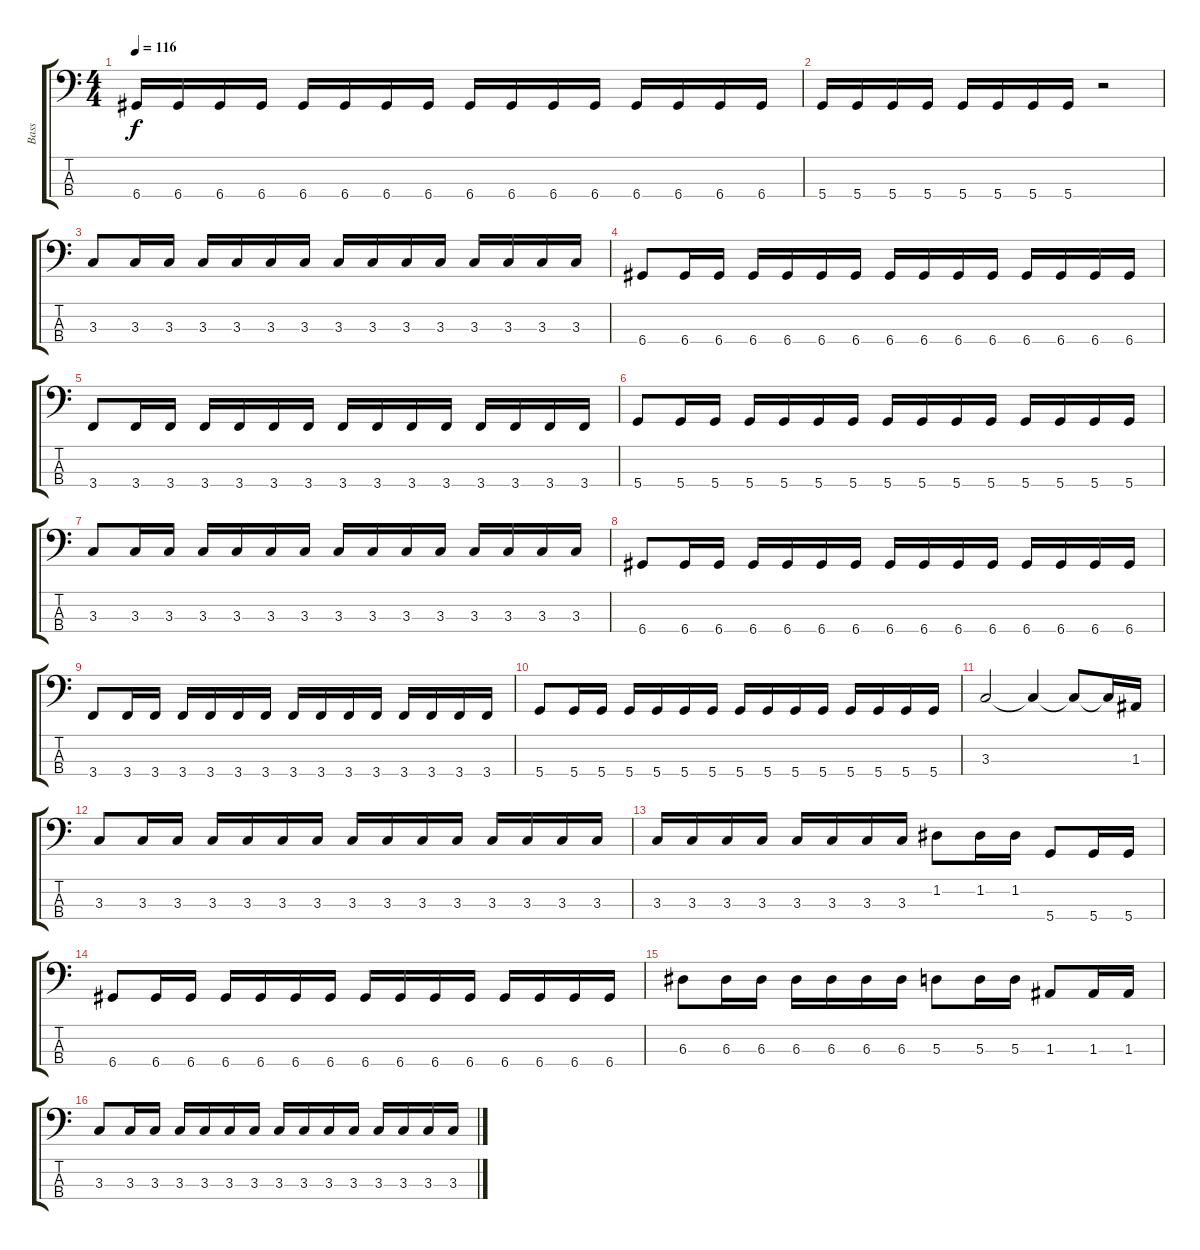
\track ("Bass" "Bass") {instrument electricbassfinger}
\staff {score tabs}
\tuning (G2 D2 A1 D1) {hide}
\ts (4 4)
\tempo 116
\clef f4
\ks c
6.4.16{dy f} 6.4.16 6.4.16 6.4.16 6.4.16 6.4.16 6.4.16 6.4.16 6.4.16 6.4.16 6.4.16 6.4.16 6.4.16 6.4.16 6.4.16 6.4.16 |
5.4.16 5.4.16 5.4.16 5.4.16 5.4.16 5.4.16 5.4.16 5.4.16 r.2 |
3.3.8 3.3.16 3.3.16 3.3.16 3.3.16 3.3.16 3.3.16 3.3.16 3.3.16 3.3.16 3.3.16 3.3.16 3.3.16 3.3.16 3.3.16 |
6.4.8 6.4.16 6.4.16 6.4.16 6.4.16 6.4.16 6.4.16 6.4.16 6.4.16 6.4.16 6.4.16 6.4.16 6.4.16 6.4.16 6.4.16 |
3.4.8 3.4.16 3.4.16 3.4.16 3.4.16 3.4.16 3.4.16 3.4.16 3.4.16 3.4.16 3.4.16 3.4.16 3.4.16 3.4.16 3.4.16 |
5.4.8 5.4.16 5.4.16 5.4.16 5.4.16 5.4.16 5.4.16 5.4.16 5.4.16 5.4.16 5.4.16 5.4.16 5.4.16 5.4.16 5.4.16 |
3.3.8 3.3.16 3.3.16 3.3.16 3.3.16 3.3.16 3.3.16 3.3.16 3.3.16 3.3.16 3.3.16 3.3.16 3.3.16 3.3.16 3.3.16 |
6.4.8 6.4.16 6.4.16 6.4.16 6.4.16 6.4.16 6.4.16 6.4.16 6.4.16 6.4.16 6.4.16 6.4.16 6.4.16 6.4.16 6.4.16 |
3.4.8 3.4.16 3.4.16 3.4.16 3.4.16 3.4.16 3.4.16 3.4.16 3.4.16 3.4.16 3.4.16 3.4.16 3.4.16 3.4.16 3.4.16 |
5.4.8 5.4.16 5.4.16 5.4.16 5.4.16 5.4.16 5.4.16 5.4.16 5.4.16 5.4.16 5.4.16 5.4.16 5.4.16 5.4.16 5.4.16 |
3.3.2 3.3{t}.4 3.3{t}.8 3.3{t}.16 1.3.16 |
3.3.8 3.3.16 3.3.16 3.3.16 3.3.16 3.3.16 3.3.16 3.3.16 3.3.16 3.3.16 3.3.16 3.3.16 3.3.16 3.3.16 3.3.16 |
3.3.16 3.3.16 3.3.16 3.3.16 3.3.16 3.3.16 3.3.16 3.3.16 1.2.8 1.2.16 1.2.16 5.4.8 5.4.16 5.4.16 |
6.4.8 6.4.16 6.4.16 6.4.16 6.4.16 6.4.16 6.4.16 6.4.16 6.4.16 6.4.16 6.4.16 6.4.16 6.4.16 6.4.16 6.4.16 |
6.3.8 6.3.16 6.3.16 6.3.16 6.3.16 6.3.16 6.3.16 5.3.8 5.3.16 5.3.16 1.3.8 1.3.16 1.3.16 |
3.3.8 3.3.16 3.3.16 3.3.16 3.3.16 3.3.16 3.3.16 3.3.16 3.3.16 3.3.16 3.3.16 3.3.16 3.3.16 3.3.16 3.3.16
